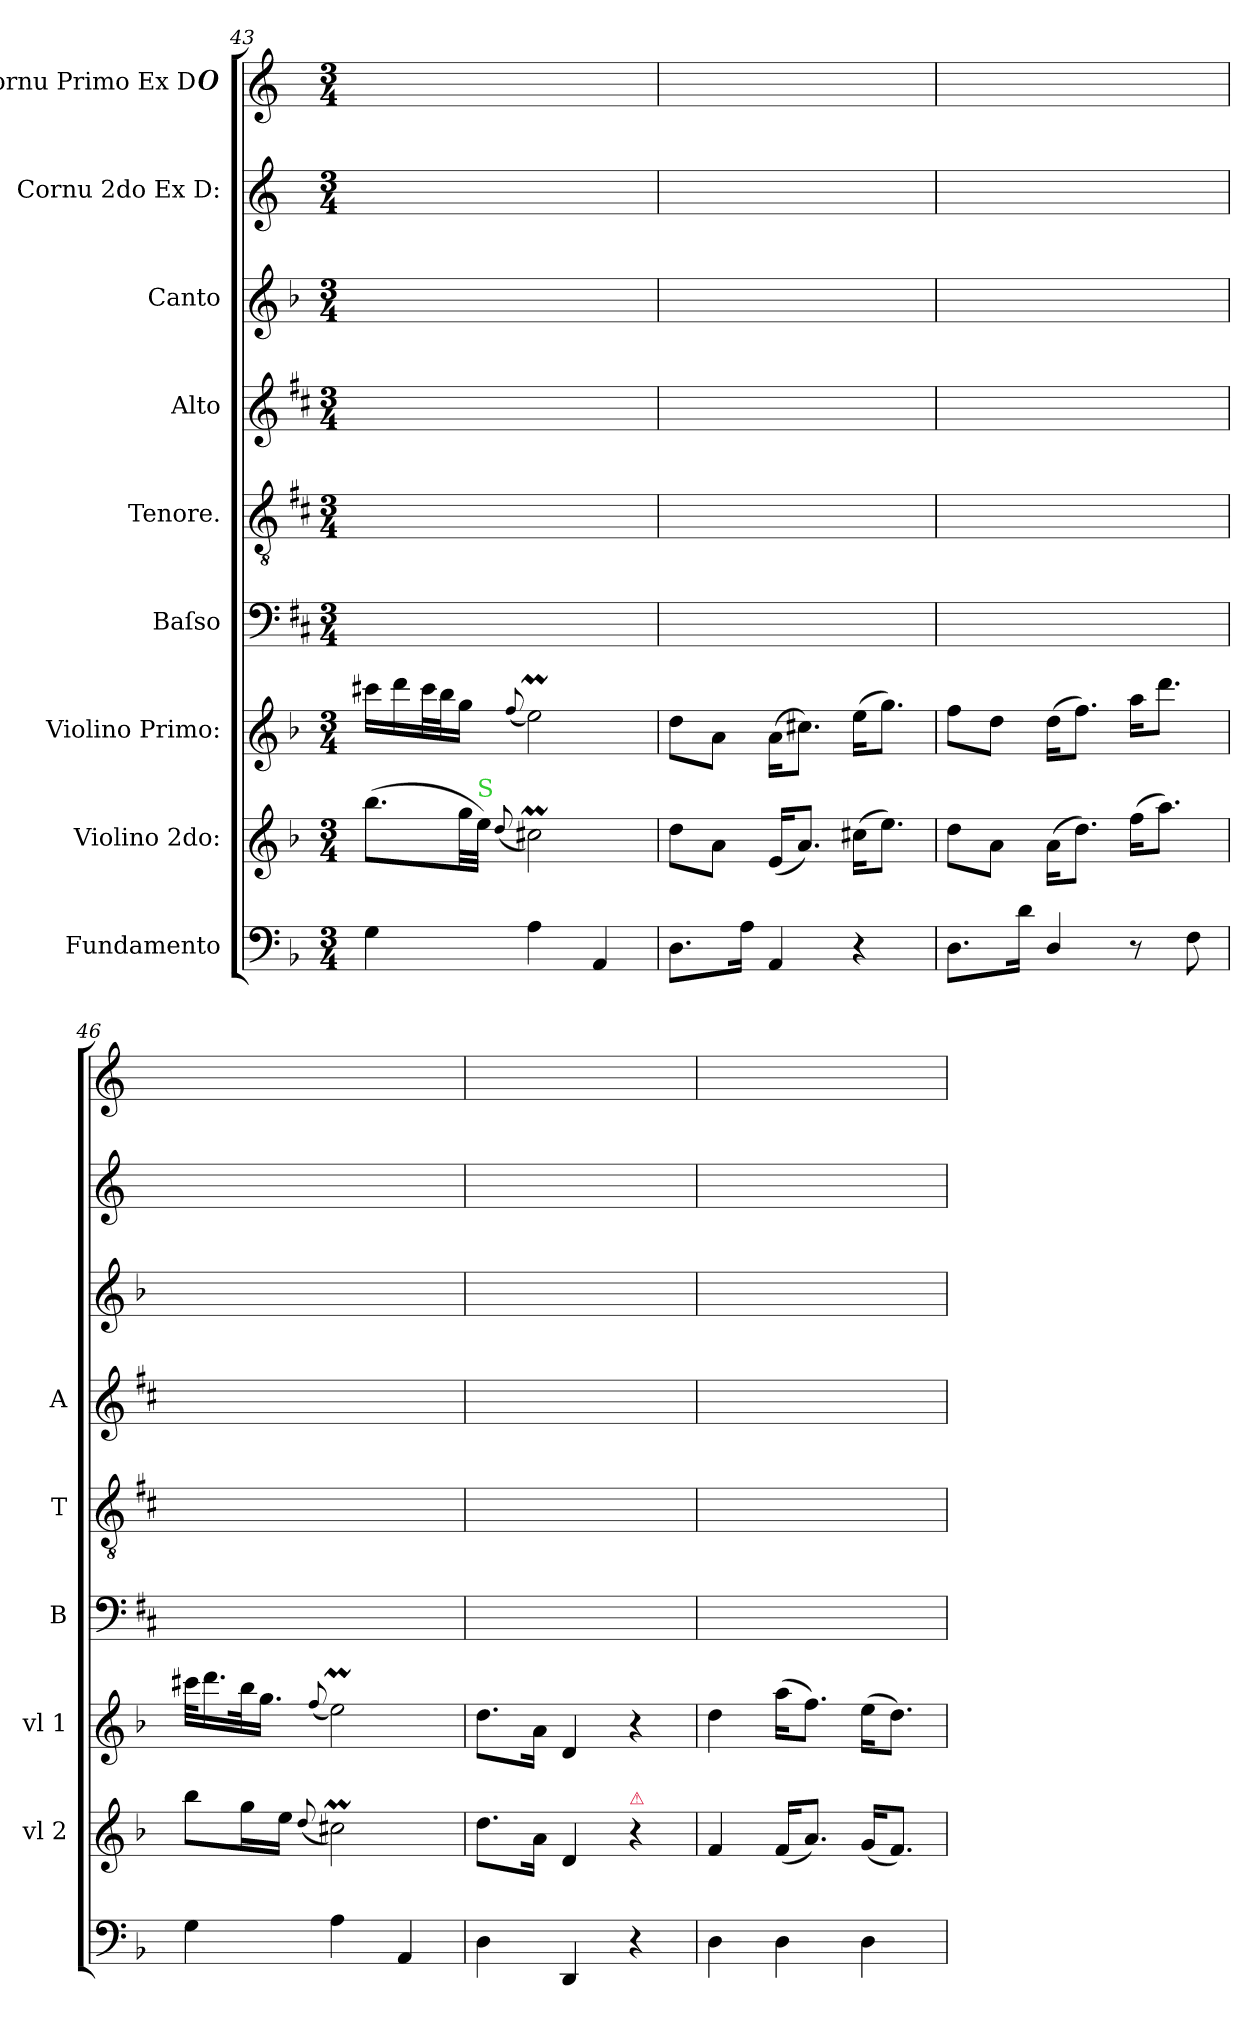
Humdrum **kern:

**kern	**dynam	**kern	**dynam	**kern	**dynam	**kern	**kern	**kern	**kern	**kern	**kern
*part9	*part9	*part8	*part8	*part7	*part7	*part6	*part5	*part4	*part3	*part2	*part1
*staff9	*staff9	*staff8	*staff8	*staff7	*staff7	*staff6	*staff5	*staff4	*staff3	*staff2	*staff1
*I"Fundamento	*	*I"Violino 2do:	*	*I"Violino Primo:	*	*I"Baſso	*I"Tenore.	*I"Alto	*I"Canto	*I"Cornu 2do Ex D:	*I"Cornu Primo Ex D#
*	*	*I'vl 2	*	*I'vl 1	*	*I'B	*I'T	*I'A	*	*	*
*clefF4	*	*clefG2	*	*clefG2	*	*clefF4	*clefGv2	*clefG2	*clefG2	*clefG2	*clefG2
*	*	*	*	*	*	*	*	*	*	*ITrd6c10	*ITrd6c10
*k[b-]	*	*k[b-]	*	*k[b-]	*	*k[f#c#]	*k[f#c#]	*k[f#c#]	*k[b-]	*k[f#c#]	*k[f#c#]
*M3/4	*	*M3/4	*	*M3/4	*	*M3/4	*M3/4	*M3/4	*M3/4	*M3/4	*M3/4
=43	=43	=43	=43	=43	=43	=43	=43	=43	=43	=43	=43
4G\	.	(8.bb-\L	.	16ccc#X\LL	.	2.ryy	2.ryy	2.ryy	2.ryy	2.ryy	2.ryy
.	.	.	.	16ddd\	.	.	.	.	.	.	.
.	.	.	.	32ccc#\L	.	.	.	.	.	.	.
.	.	.	.	32bb-\J	.	.	.	.	.	.	.
.	.	32gg\LL	.	16gg\JJ	.	.	.	.	.	.	.
!	!	!LO:TX:a:color=limegreen:t=S	!	!	!	!	!	!	!	!	!
.	.	32ee\JJJ)	.	.	.	.	.	.	.	.	.
.	.	(8qqdd/	.	(8qqff/	.	.	.	.	.	.	.
4A\	.	2cc#Xm\)	.	2eem\)	.	.	.	.	.	.	.
4AA/	.	.	.	.	.	.	.	.	.	.	.
=44	=44	=44	=44	=44	=44	=44	=44	=44	=44	=44	=44
!	!LO:DY:a	!	!	!	!	!	!	!	!	!	!
8.D\L	pia	8dd\L	.	8dd\L	.	2.ryy	2.ryy	2.ryy	2.ryy	2.ryy	2.ryy
.	.	8a\J	.	8a\J	.	.	.	.	.	.	.
16A\Jk	.	.	.	.	.	.	.	.	.	.	.
4AA/	.	(16e/KL	.	(16a\KL	.	.	.	.	.	.	.
.	.	8.a/J)	.	8.cc#X\J)	.	.	.	.	.	.	.
4r	.	(16cc#X\KL	.	(16ee\KL	.	.	.	.	.	.	.
.	.	8.ee\J)	.	8.gg\J)	.	.	.	.	.	.	.
=45	=45	=45	=45	=45	=45	=45	=45	=45	=45	=45	=45
8.D\L	.	8dd\L	.	8ff\L	.	2.ryy	2.ryy	2.ryy	2.ryy	2.ryy	2.ryy
.	.	8a\J	.	8dd\J	.	.	.	.	.	.	.
16d\Jk	.	.	.	.	.	.	.	.	.	.	.
4D/	.	(16a\KL	.	(16dd\KL	.	.	.	.	.	.	.
.	.	8.dd\J)	.	8.ff\J)	.	.	.	.	.	.	.
8r	.	(16ff\KL	.	16aa\KL	.	.	.	.	.	.	.
.	.	8.aa\J)	.	8.ddd\J	.	.	.	.	.	.	.
8F\	.	.	.	.	.	.	.	.	.	.	.
=46	=46	=46	=46	=46	=46	=46	=46	=46	=46	=46	=46
4G\	.	8bb-\L	.	32ccc#X\KLL	.	2.ryy	2.ryy	2.ryy	2.ryy	2.ryy	2.ryy
.	.	.	.	16.ddd\	.	.	.	.	.	.	.
.	.	16gg\L	.	32bb-\K	.	.	.	.	.	.	.
.	.	.	.	16.gg\JJ	.	.	.	.	.	.	.
.	.	16ee\JJ	.	.	.	.	.	.	.	.	.
.	.	(8qqdd/	.	(8qqff/	.	.	.	.	.	.	.
4A\	.	2cc#Xm\)	.	2eem\)	.	.	.	.	.	.	.
4AA/	.	.	.	.	.	.	.	.	.	.	.
=47	=47	=47	=47	=47	=47	=47	=47	=47	=47	=47	=47
4D\	.	8.dd\L	.	8.dd\L	.	2.ryy	2.ryy	2.ryy	2.ryy	2.ryy	2.ryy
.	.	16a\Jk	.	16a\Jk	.	.	.	.	.	.	.
4DD/	.	4d/	.	4d/	.	.	.	.	.	.	.
!	!	!LO:TX:a:color=crimson:t=⚠	!	!	!	!	!	!	!	!	!
4r	.	4r	.	4r	.	.	.	.	.	.	.
=48	=48	=48	=48	=48	=48	=48	=48	=48	=48	=48	=48
!	!LO:DY:a	!	!LO:DY:a	!	!	!	!	!	!	!	!
4D\	pia	4f/	pia	4dd\	pi	2.ryy	2.ryy	2.ryy	2.ryy	2.ryy	2.ryy
4D\	.	(16f/KL	.	(16aa\KL	.	.	.	.	.	.	.
.	.	8.a/J)	.	8.ff\J)	.	.	.	.	.	.	.
4D\	.	(16g/KL	.	(16ee\KL	.	.	.	.	.	.	.
.	.	8.f/J)	.	8.dd\J)	.	.	.	.	.	.	.
=	=	=	=	=	=	=	=	=	=	=	=
*-	*-	*-	*-	*-	*-	*-	*-	*-	*-	*-	*-
